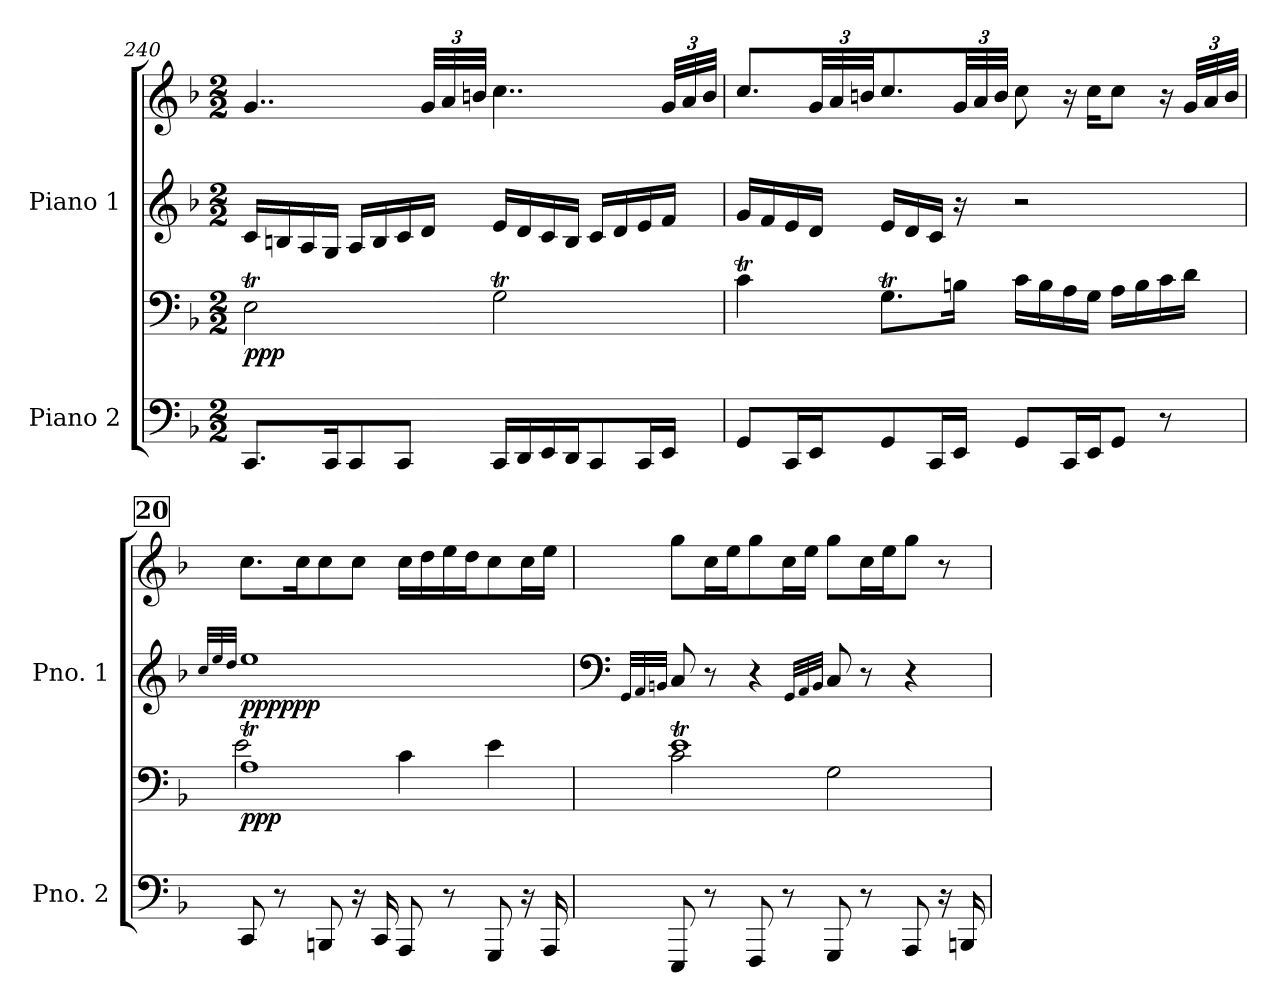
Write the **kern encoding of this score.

**kern	**kern	**dynam	**kern	**kern	**dynam
*part2	*part2	*part2	*part1	*part1	*part1
*staff4	*staff3	*staff3/4	*staff2	*staff1	*staff1/2
*I"Piano 2	*	*	*I"Piano 1	*	*
*I'Pno. 2	*	*	*I'Pno. 1	*	*
!!LO:PB:g=z
*clefF4	*clefF4	*	*clefG2	*clefG2	*
*k[b-]	*k[b-]	*	*k[b-]	*k[b-]	*
*M2/2	*M2/2	*	*M2/2	*M2/2	*
=240	=240	=240	=240	=240	=240
!	!	!LO:DY:b	!	!	!
8.CC/L	2Et\	ppp	16c/LL	4..g/	.
.	.	.	16Bn/	.	.
.	.	.	16A/	.	.
16CC/K	.	.	16G/JJ	.	.
8CC/	.	.	16A/LL	.	.
.	.	.	16B/	.	.
8CC/J	.	.	16c/	.	.
*	*	*	*	*Xbrackettup	*
.	.	.	16d/JJ	48g/LLL	.
.	.	.	.	48a/	.
.	.	.	.	48bn/JJJ	.
16CC/LL	2GT\	.	16e/LL	4..cc\	.
16DD/	.	.	16d/	.	.
16EE/	.	.	16c/	.	.
16DD/J	.	.	16B/JJ	.	.
8CC/	.	.	16c/LL	.	.
.	.	.	16d/	.	.
16CC/L	.	.	16e/	.	.
16EE/JJ	.	.	16f/JJ	48g/LLL	.
.	.	.	.	48a/	.
.	.	.	.	48b/JJJ	.
!!LO:LB:g=z
=241	=241	=241	=241	=241	=241
8GG/L	4cT\	.	16g/LL	8.cc/L	.
.	.	.	16f/	.	.
16CC/L	.	.	16e/	.	.
16EE/J	.	.	16d/JJ	48g/LL	.
.	.	.	.	48a/	.
.	.	.	.	48bn/JJ	.
8GG/	8.GT\L	.	16e/LL	8.cc/	.
.	.	.	16d/	.	.
16CC/L	.	.	16c/JJ	.	.
16EE/JJ	16Bn\Jk	.	16r	48g/LL	.
.	.	.	.	48a/	.
.	.	.	.	48b/JJJ	.
8GG/L	16c\LL	.	2r	8cc\	.
.	16B\	.	.	.	.
16CC/L	16A\	.	.	16r	.
16EE/J	16G\JJ	.	.	16cc\KL	.
8GG/J	16A\LL	.	.	8cc\J	.
.	16B\	.	.	.	.
8r	16c\	.	.	16r	.
.	16d\JJ	.	.	48g/LLL	.
.	.	.	.	48a/	.
.	.	.	.	48b/JJJ	.
!!LO:REH:place=s1:a:B:fs=14:t=20
=242	=242	=242	=242	=242	=242
.	.	.	32qcc/LLL	.	.
.	.	.	32qee/	.	.
.	.	.	32qdd/JJJ	.	.
*	*^	*	*	*	*
!	!	!	!LO:DY:b	!	!	!LO:DY:b=2
!	!	!	!	!	!	!LO:DY:n=1:b
8CC/	1At	2e\	ppp	1ee	8.cc\L	pp pppp
8r	.	.	.	.	.	.
.	.	.	.	.	16cc\K	.
8BBBn/	.	.	.	.	8cc\	.
16r	.	.	.	.	8cc\J	.
16CC/	.	.	.	.	.	.
8AAA/	.	4c\	.	.	16cc\LL	.
.	.	.	.	.	16dd\	.
8r	.	.	.	.	16ee\	.
.	.	.	.	.	16dd\J	.
8GGG/	.	4eTTT\	.	.	8cc\	.
16r	.	.	.	.	16cc\L	.
16AAA/	.	.	.	.	16ee\JJ	.
!!LO:LB:g=z
=243	=243	=243	=243	=243	=243	=243
*	*	*	*	*clefF4	*	*
.	.	.	.	32qGG/LLL	.	.
.	.	.	.	32qAA/	.	.
.	.	.	.	32qBBn/JJJ	.	.
8EEE/	1et	2c\	.	8C/	8gg\L	.
8r	.	.	.	8r	16cc\L	.
.	.	.	.	.	16ee\J	.
8FFF/	.	.	.	4r	8gg\	.
8r	.	.	.	.	16cc\L	.
.	.	.	.	.	16ee\JJ	.
.	.	.	.	32qGG/LLL	.	.
.	.	.	.	32qAA/	.	.
.	.	.	.	32qBB/JJJ	.	.
8GGG/	.	2GTTT\	.	8C/	8gg\L	.
8r	.	.	.	8r	16cc\L	.
.	.	.	.	.	16ee\J	.
8AAA/	.	.	.	4r	8gg\J	.
16r	.	.	.	.	8r	.
16BBBn/	.	.	.	.	.	.
*	*v	*v	*	*	*	*
=	=	=	=	=	=
*-	*-	*-	*-	*-	*-
